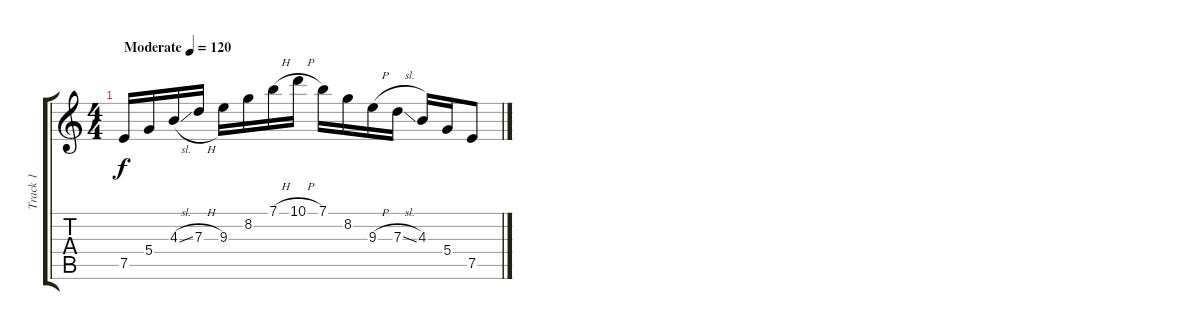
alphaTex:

\track ("Track 1" "Track 1") {instrument acousticguitarsteel}
\staff {score tabs}
\tuning (E4 B3 G3 D3 A2 E2) {hide}
\ts (4 4)
\tempo (120 "Moderate")
\clef g2
\ks c
7.5.16{dy f instrument acousticguitarsteel} 5.4.16 4.3{sl}.16 7.3{h}.16 9.3.16 8.2.16 7.1{h}.16 10.1{h}.16 7.1.16 8.2.16 9.3{h}.16 7.3{sl}.16 4.3.16 5.4.16 7.5.8
